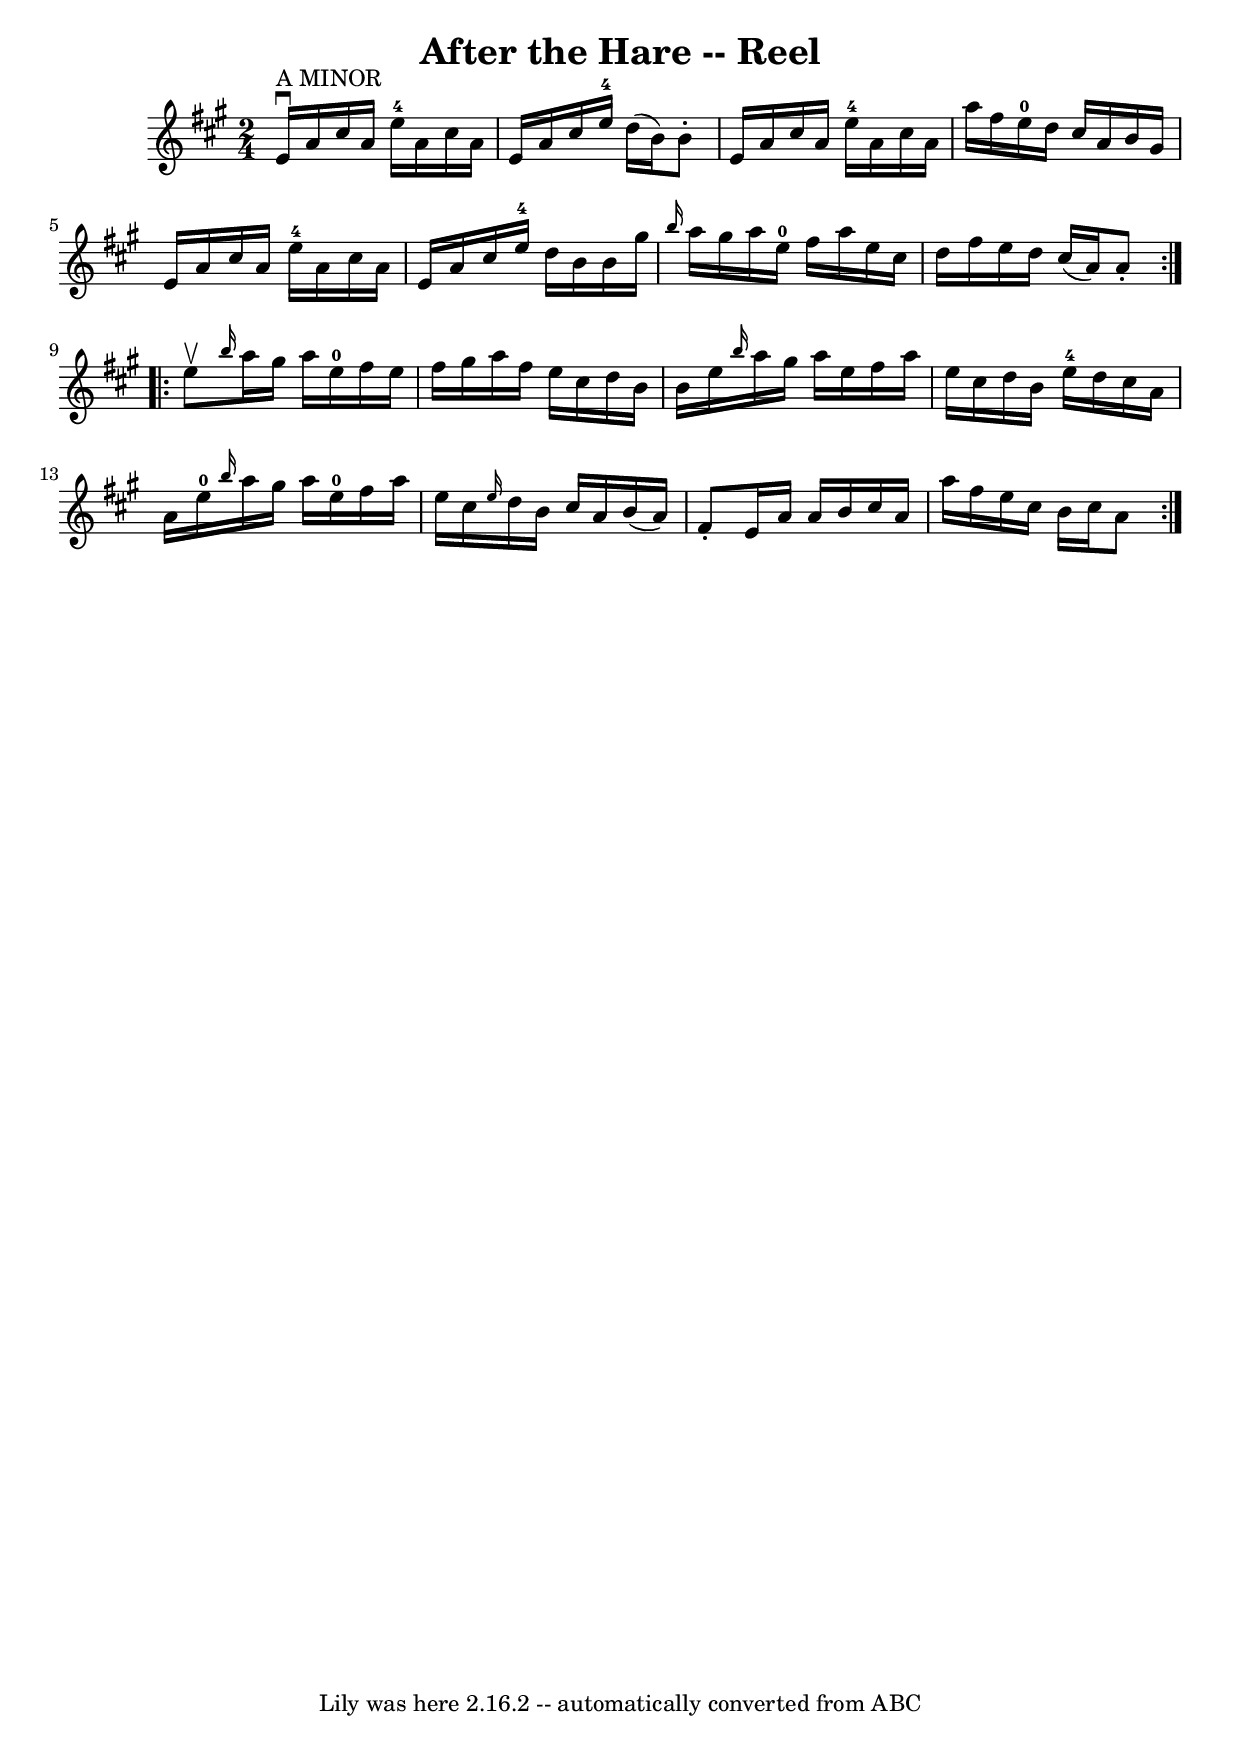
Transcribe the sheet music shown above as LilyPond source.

\version "2.7.40"
\include "Mammoth.ily"
\header {
	%% book = "Ryan's Mammoth Collection"
	crossRefNumber = "1"
	footnotes = "\\\\261"
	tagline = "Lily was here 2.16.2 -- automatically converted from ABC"
	title = "After the Hare -- Reel"
}
voicedefault =  {


\repeat volta 2 {
\time 2/4 \key a \major e'16^"A MINOR"^\downbow a'16 cis''16    
a'16 e''16-4 a'16 cis''16 a'16    |
 e'16 a'16    
cis''16 e''16-4 d''16 (b'16) b'8 -.   |
 e'16 a'16   
 cis''16 a'16 e''16-4 a'16 cis''16 a'16    |
 a''16  
 fis''16 e''16-0 d''16 cis''16 a'16 b'16 gis'16    
|
 e'16 a'16 cis''16 a'16 e''16-4 a'16 cis''16  
 a'16    |
 e'16 a'16 cis''16 e''16-4 d''16 b'16    
b'16 gis''16    |
 \grace { b''16  } a''16 gis''16 a''16    
e''16-0 fis''16 a''16 e''16 cis''16    |
 d''16    
fis''16 e''16 d''16 cis''16 (a'16) a'8 -.   }     
\repeat volta 2 { e''8^\upbow |
     \grace { b''16  } a''16    
gis''16 a''16 e''16-0 fis''16 e''16 fis''16 gis''16    
|
 a''16 fis''16 e''16 cis''16 d''16 b'16 b'16    
e''16    |
 \grace { b''16  } a''16 gis''16 a''16 e''16    
fis''16 a''16 e''16 cis''16    |
 d''16 b'16 e''16-4  
 d''16 cis''16 a'16 a'16 e''16-0   |
     \grace {    
b''16  } a''16 gis''16 a''16 e''16-0 fis''16 a''16 e''16  
 cis''16    |
 \grace { e''16  } d''16 b'16 cis''16 a'16   
 b'16 (a'16) fis'8 -.   |
 e'16 a'16 a'16 b'16    
cis''16 a'16 a''16 fis''16    |
 e''16 cis''16 b'16    
cis''16 a'8    }   
}

\score{
    <<

	\context Staff="default"
	{
	    \voicedefault 
	}

    >>
	\layout {
	}
	\midi {}
}
